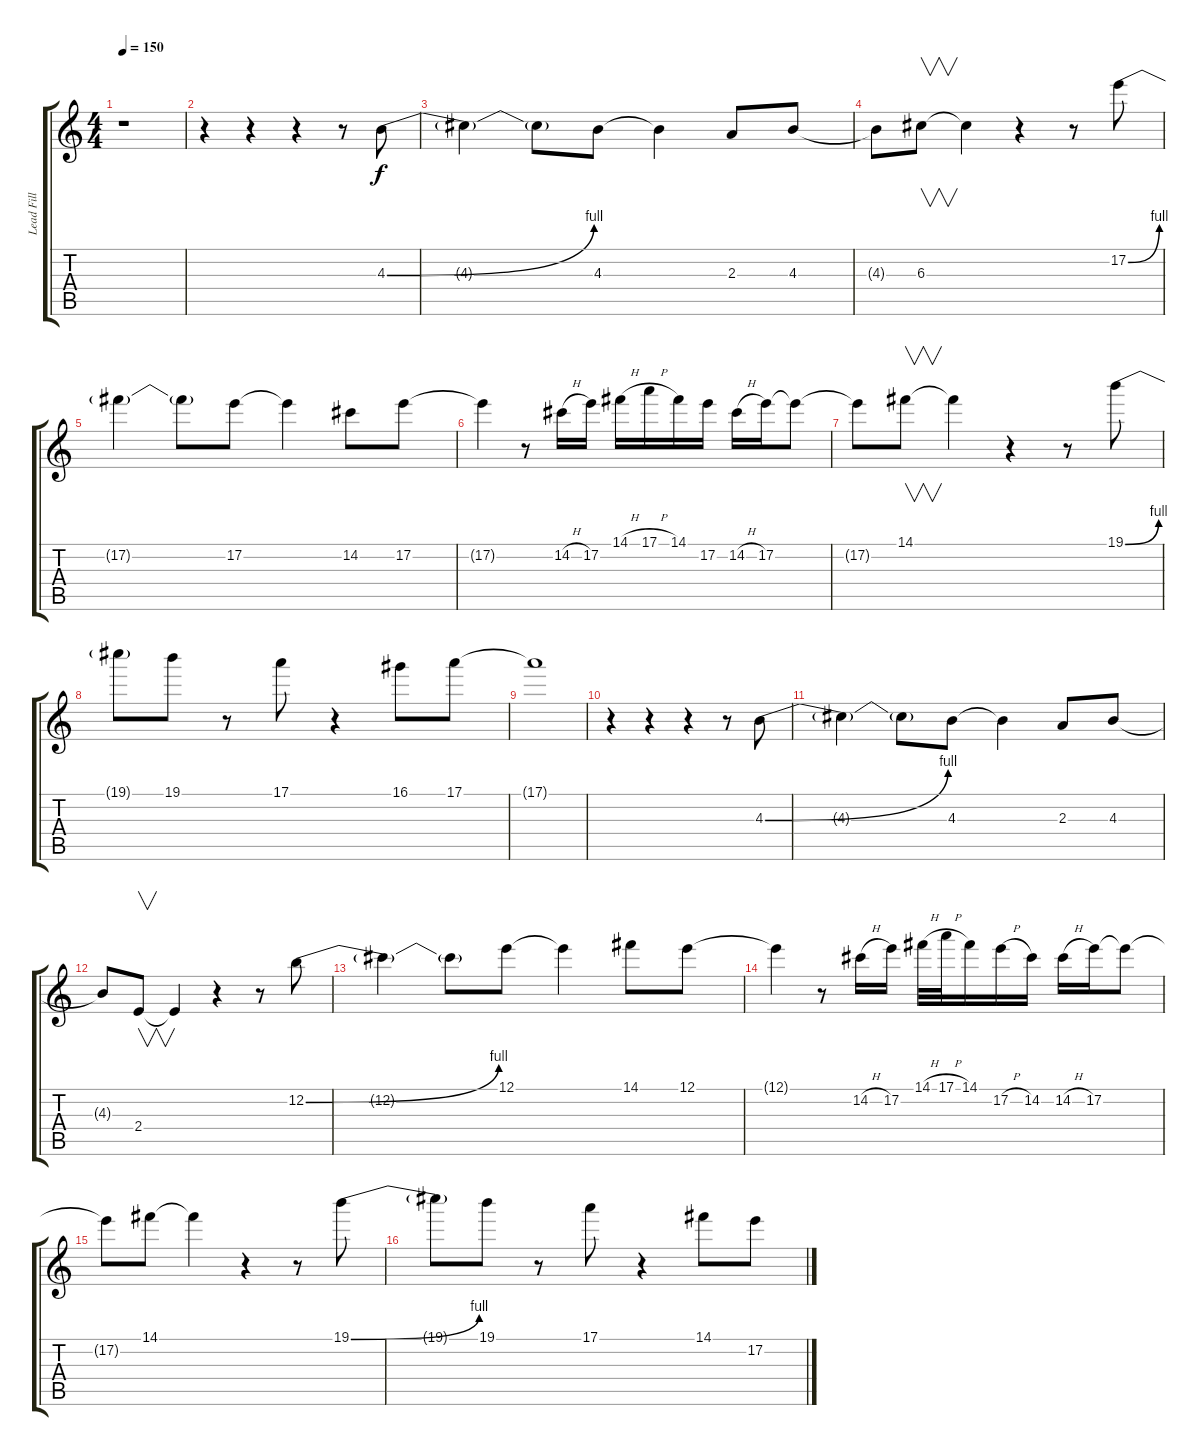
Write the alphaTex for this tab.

\track ("Lead Fill" "Lead Fill") {instrument distortionguitar}
\staff {score tabs}
\tuning (E4 B3 G3 D3 A2 E2) {hide}
\ts (4 4)
\tempo 150
\clef g2
\ks c
r.1{dy f volume 16 instrument distortionguitar} |
r.4 r.4 r.4 r.8 4.3{be (bend 0 0 60 4)}.8 |
4.3{t}.4 4.3{t}.8 4.3.8 4.3{t}.4 2.3.8 4.3.8 |
4.3{t}.8 6.3.8{v} 6.3{t}.4 r.4 r.8 17.2{be (bend 0 0 60 4)}.8 |
17.2{t}.4 17.2{t}.8 17.2.8 17.2{t}.4 14.2.8 17.2.8 |
17.2{t}.4 r.8 14.2{h}.16 17.2.16 14.1{h}.16 17.1{h}.16 14.1.16 17.2.16 14.2{h}.16 17.2.16 17.2{t}.8 |
17.2{t}.8 14.1.8{v} 14.1{t}.4 r.4 r.8 19.1{be (bend 0 0 60 4)}.8 |
19.1{t}.8 19.1.8 r.8 17.1.8 r.4 16.1.8 17.1.8 |
17.1{t}.1 |
r.4 r.4 r.4 r.8 4.3{be (bend 0 0 60 4)}.8 |
4.3{t}.4 4.3{t}.8 4.3.8 4.3{t}.4 2.3.8 4.3.8 |
4.3{t}.8 2.4.8{v} 2.4{t}.4 r.4 r.8 12.2{be (bend 0 0 60 4)}.8 |
12.2{t}.4 12.2{t}.8 12.1.8 12.1{t}.4 14.1.8 12.1.8 |
12.1{t}.4 r.8 14.2{h}.16 17.2.16 14.1{h}.32 17.1{h}.32 14.1.16 17.2{h}.16 14.2.16 14.2{h}.16 17.2.16 17.2{t}.8 |
17.2{t}.8 14.1.8 14.1{t}.4 r.4 r.8 19.1{be (bend 0 0 60 4)}.8 |
19.1{t}.8 19.1.8 r.8 17.1.8 r.4 14.1.8 17.2.8
